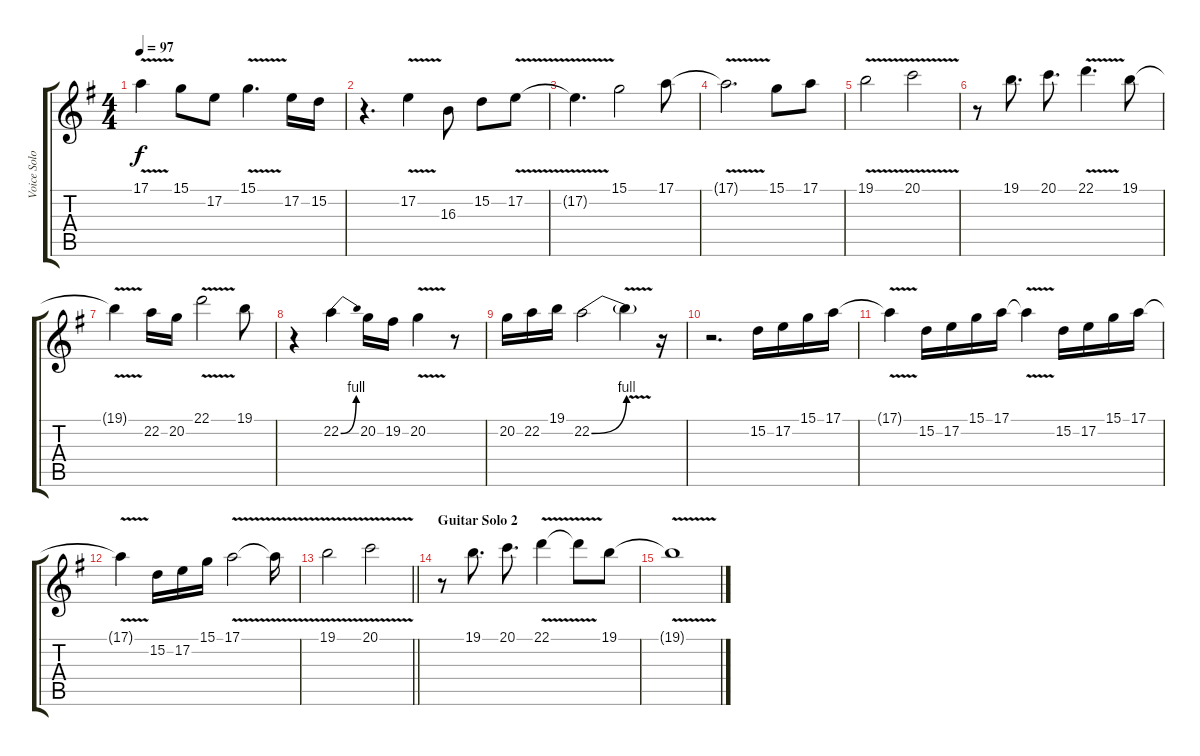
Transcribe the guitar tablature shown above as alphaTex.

\track ("Voice Solo" "Voice Solo") {instrument cello}
\staff {score tabs}
\tuning (E4 B3 G3 D3 A2 E2) {hide}
\ts (4 4)
\tempo 97
\clef g2
\ks g
17.1{v t}.4{dy f} 15.1.8 17.2.8 15.1{v}.4{d} 17.2.16 15.2.16 |
r.4{d} 17.2{v}.4 16.3.8 15.2.8 17.2{v}.8 |
17.2{t}.4{d} 15.1.2 17.1.8 |
17.1{v t}.2{d} 15.1.8 17.1.8 |
19.1{v}.2 20.1{v}.2 |
r.8 19.1.8{d} 20.1.8{d} 22.1{v}.4{d} 19.1.8 |
19.1{v t}.4 22.2.16 20.2.16 22.1{v}.2 19.1.8 |
r.4 22.2{be (bend 0 0 60 4)}.4 20.2.16 19.2.16 20.2{v}.4 r.8 |
20.2.16 22.2.16 19.1.16 22.2{be (bend 0 0 60 4)}.2 22.2{v t}.4 r.16 |
r.2{d} 15.2.16 17.2.16 15.1.16 17.1.16 |
17.1{v t}.4 15.2.16 17.2.16 15.1.16 17.1.16 17.1{v t}.4 15.2.16 17.2.16 15.1.16 17.1.16 |
17.1{v t}.4 15.2.16 17.2.16 15.1.16 17.1{v}.2 17.1{t}.16 |
\barLineRight lightlight
19.1{v}.2 20.1{v}.2 |
\section ("" "Guitar Solo 2")
r.8 19.1.8{d} 20.1.8{d} 22.1{v}.4 22.1{t}.8 19.1.8 |
19.1{v t}.1{volume 8}
